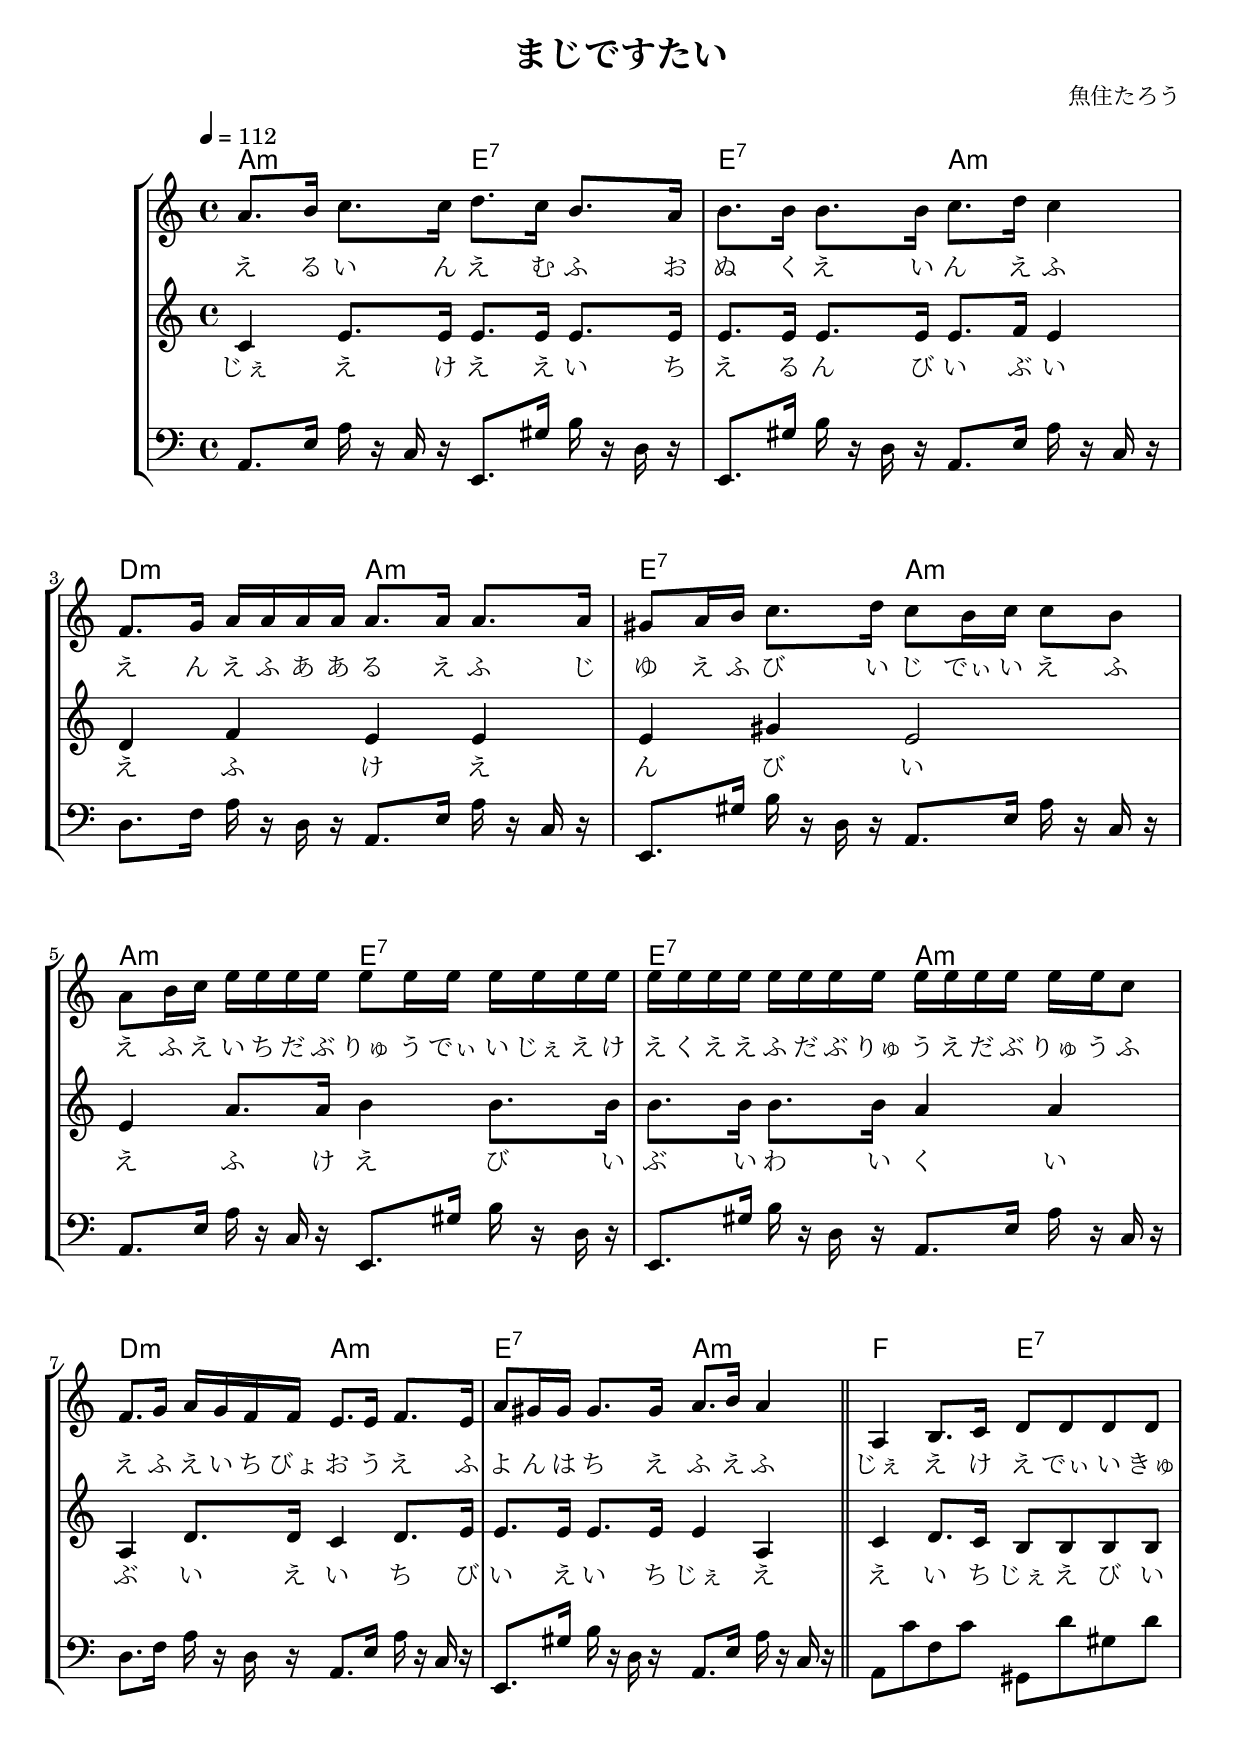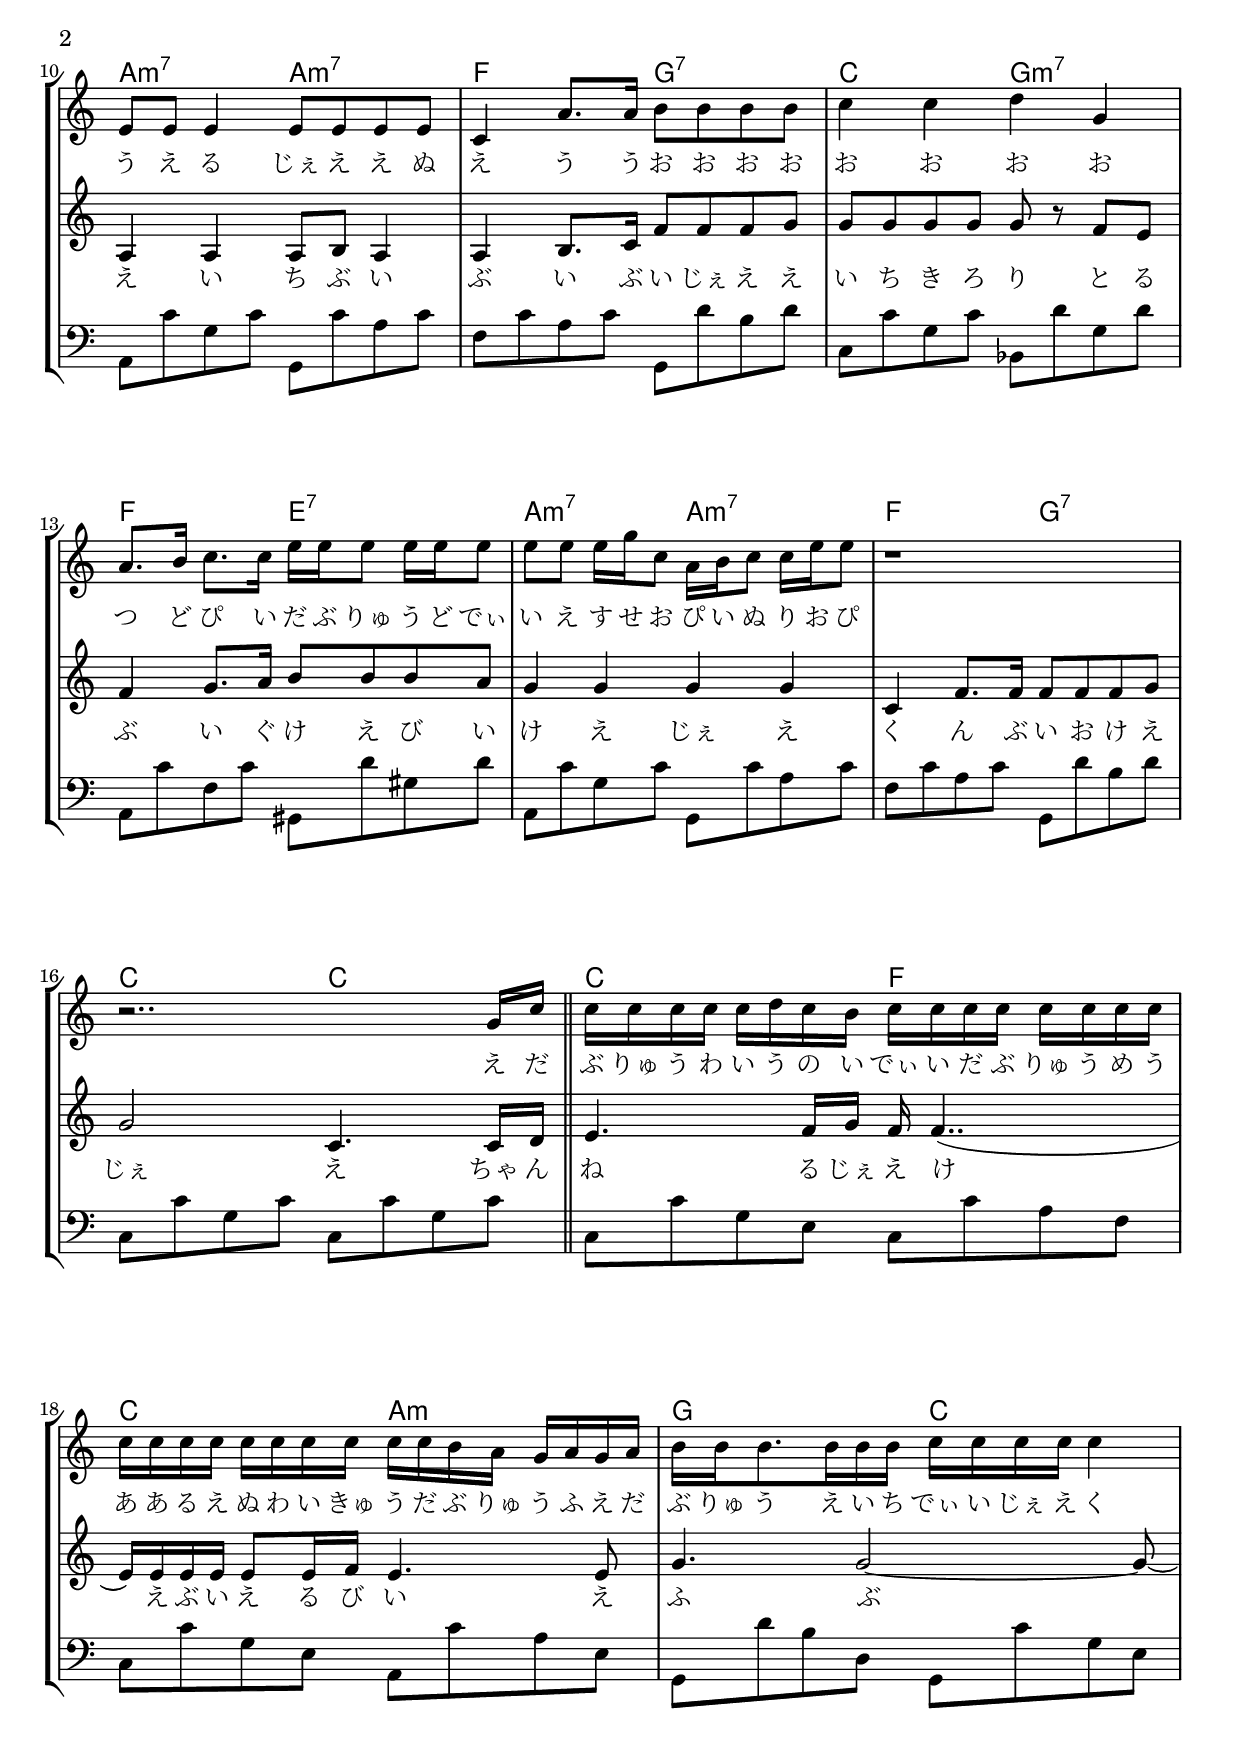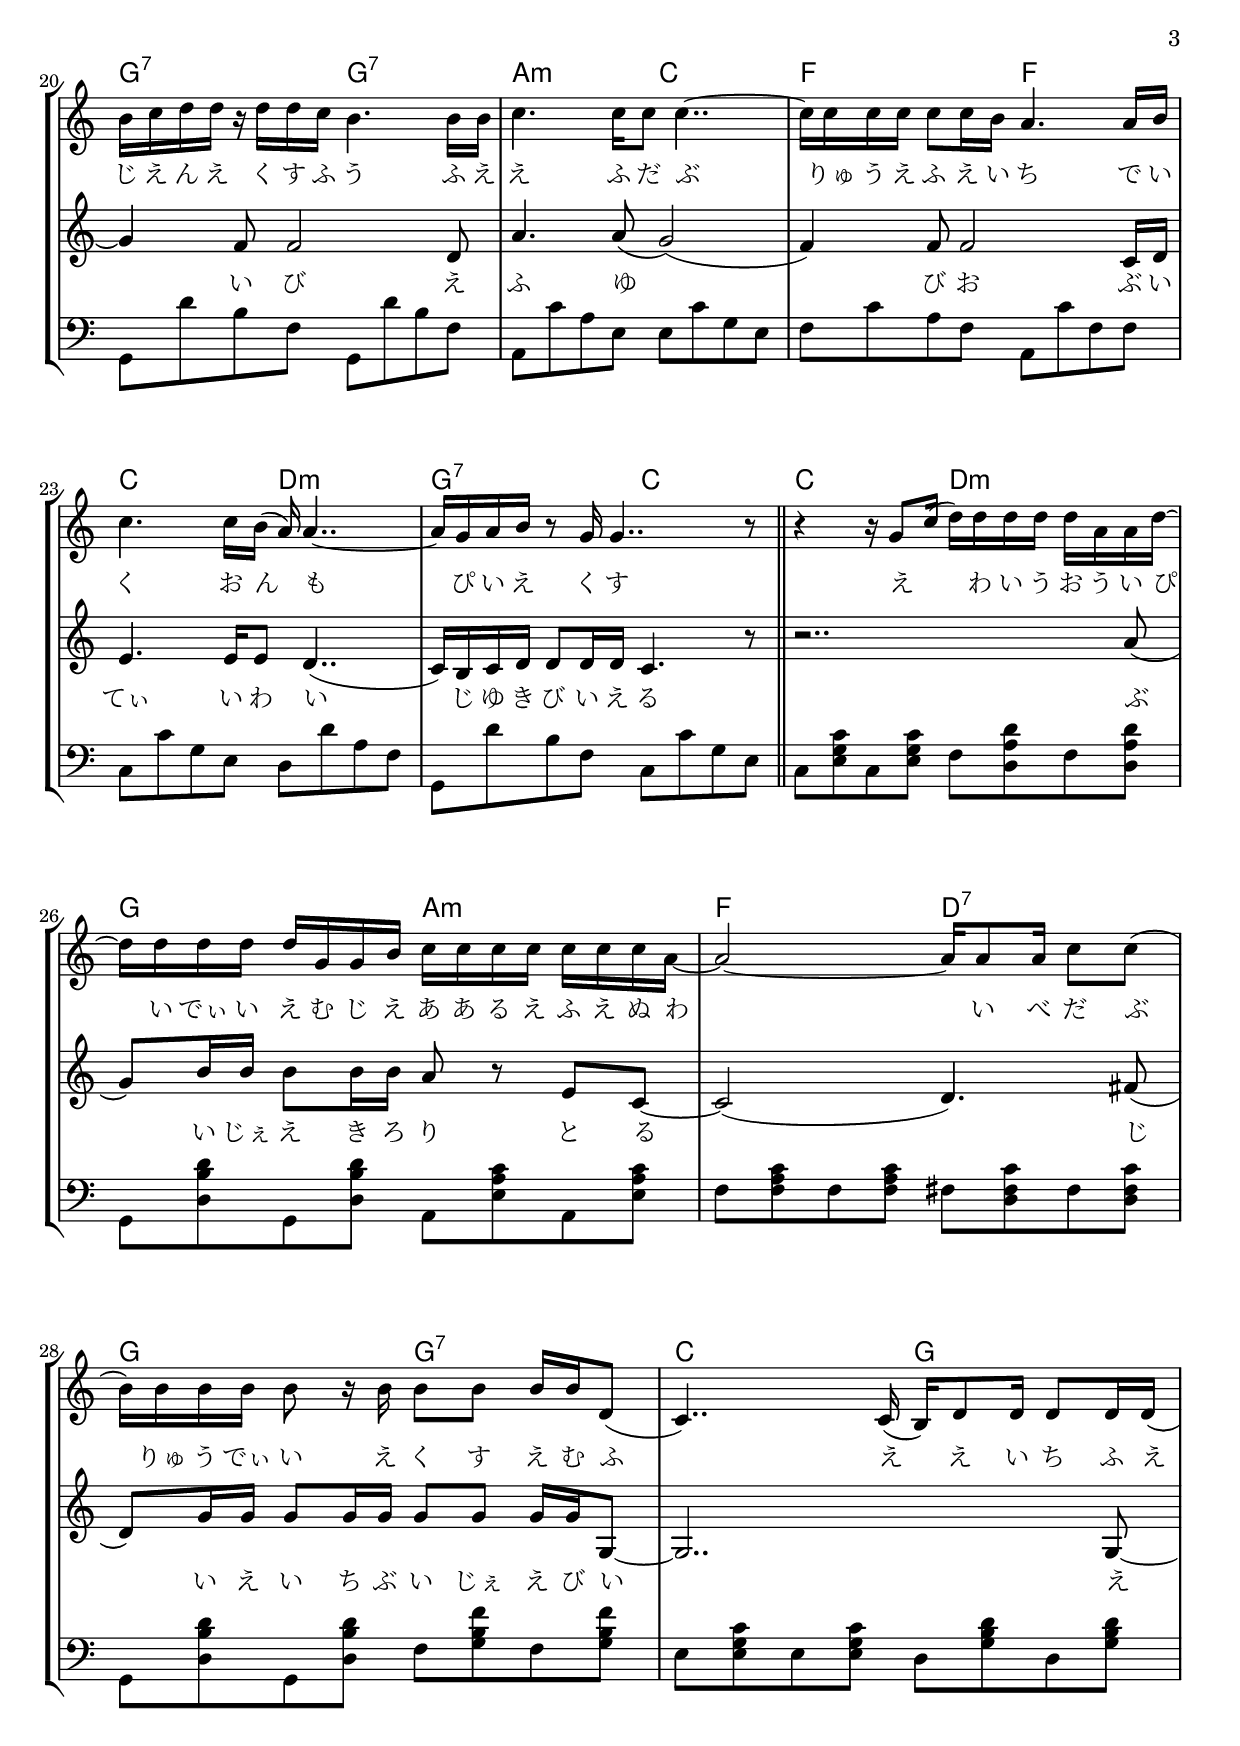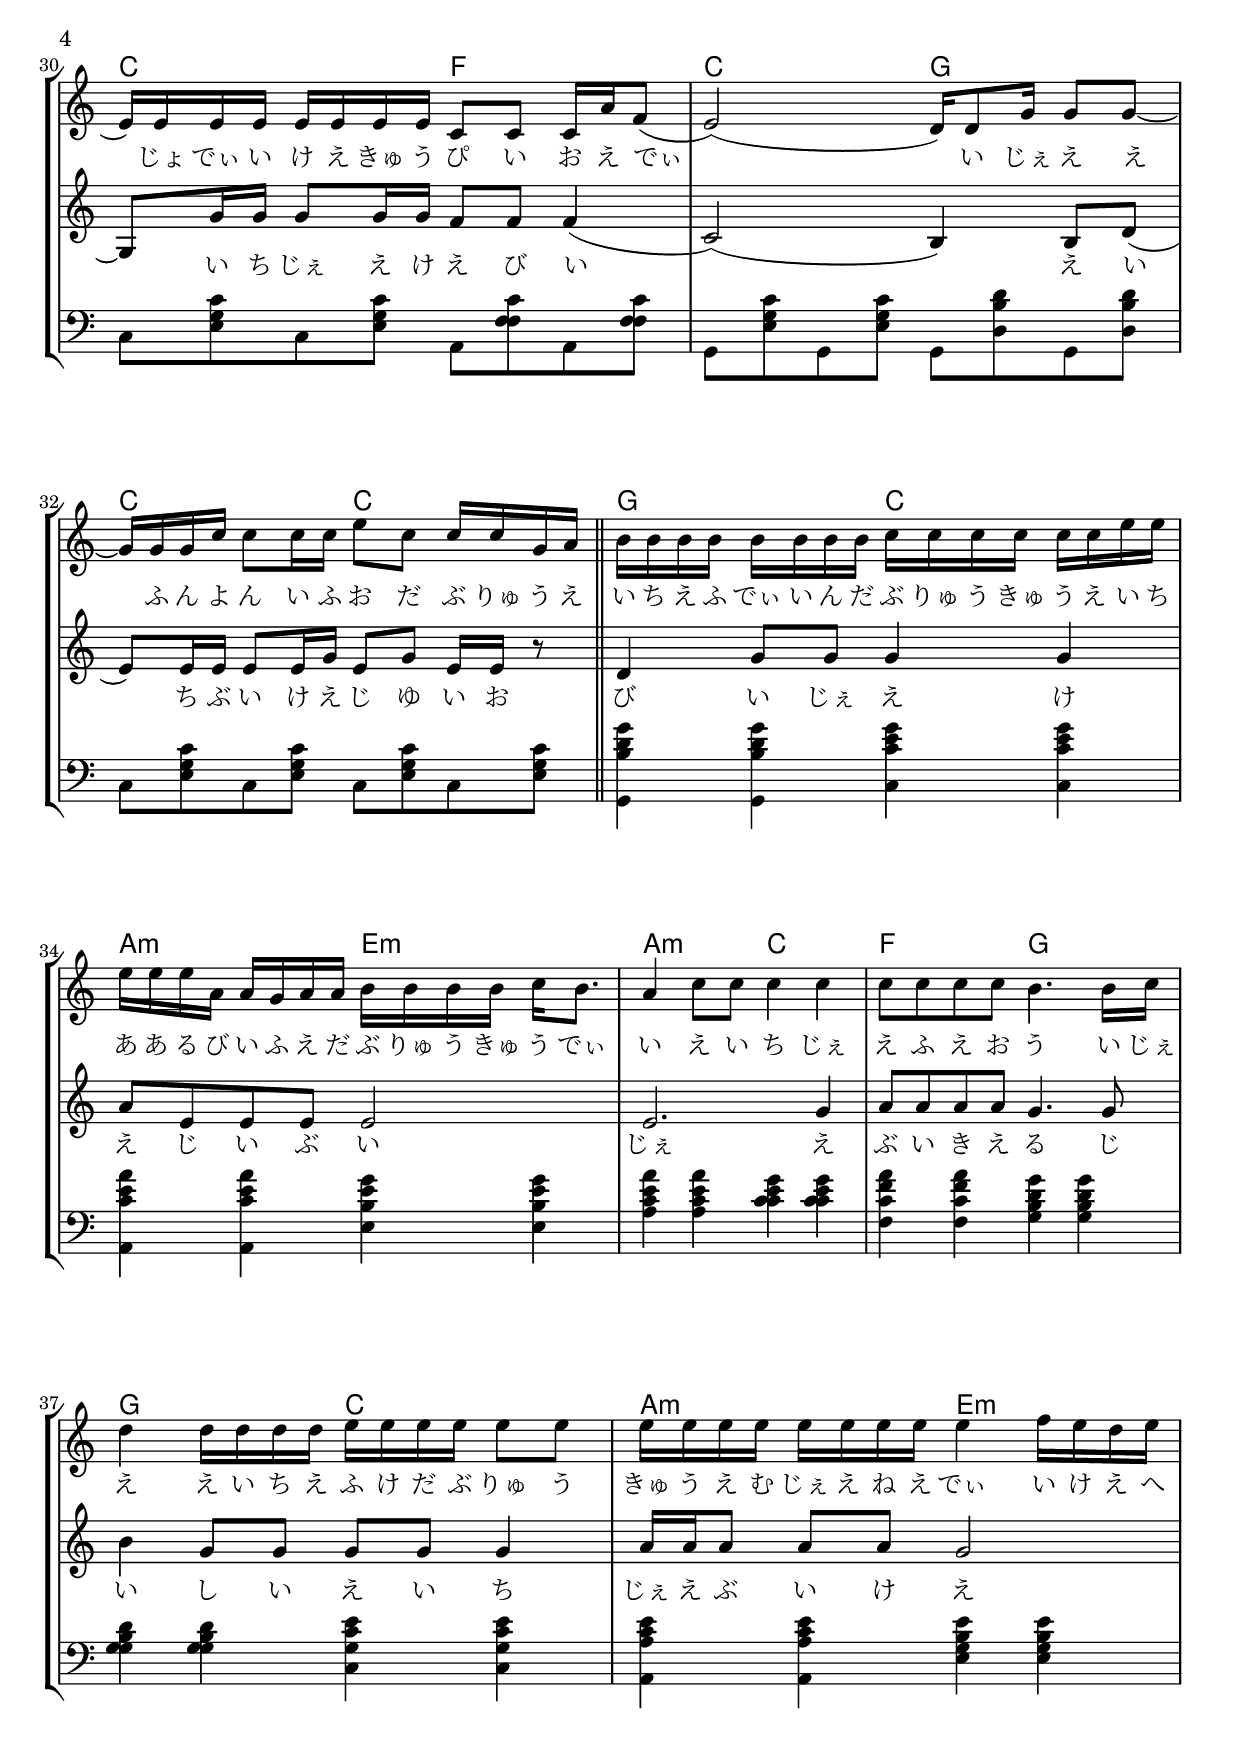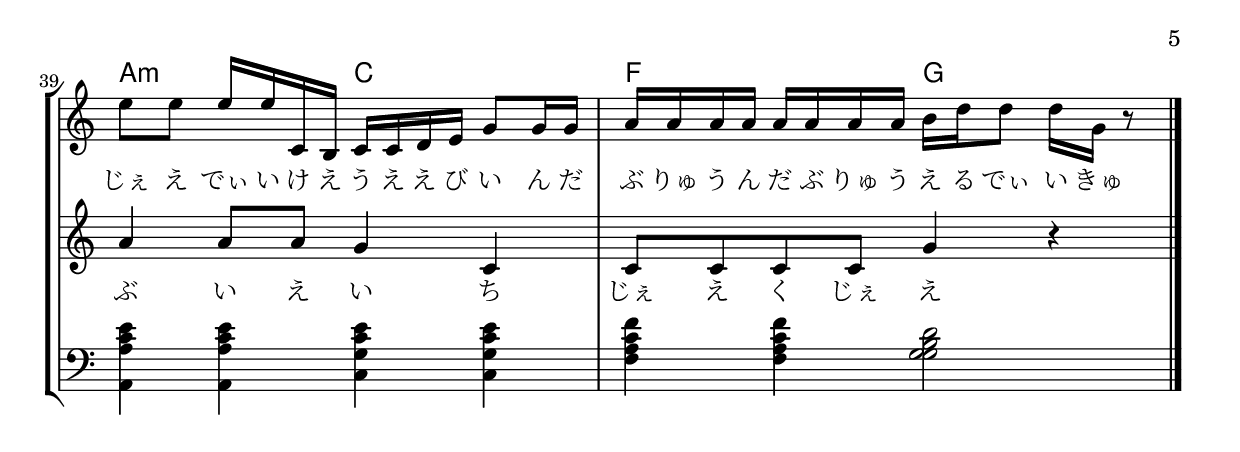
\version "2.12.1"

\header {
	title = \markup {まじですたい}
	composer = \markup \center-column {魚住たろう}
}

harmony = \chordmode {
	a2:m e:7 e:7 a:m d:m a:m e:7 a:m a:m e:7 e:7 a:m d:m a:m e:7 a:m 

	f e:7 a:min7 a:min7 f g:7 c g:min7 f e:7 a:min7 a:min7 f g:7 c c 

	c f c a:m g c g:7 g:7 a:m c f f c d:m g:7 c 

	c d:m g a:m f d:7 g g:7 c g c f c g c c 

	g c a:m e:m a:m c f g g c a:m e:m a:m c f g 
}

melody = {
	\set Staff.midiInstrument = #"Harmonica"
		\key c \major
	\tempo 4 = 112
a'8.  b'16  c''8.  c''16  d''8.  c''16  b'8.  a'16 
	b'8.  b'16  b'8.  b'16  c''8.  d''16  c''4 
	f'8.  g'16  a'16  a'16  a'16  a'16  a'8.  a'16  a'8.  a'16 
	gis'8  a'16  b'16  c''8.  d''16  c''8  b'16  c''16  c''8  b'8 
	a'8  b'16  c''16  e''16  e''16  e''16  e''16  e''8  e''16  e''16  e''16  e''16  e''16  e''16 
	e''16  e''16  e''16  e''16  e''16  e''16  e''16  e''16  e''16  e''16  e''16  e''16  e''16  e''16  c''8 
	f'8.  g'16  a'16  g'16  f'16  f'16  e'8.  e'16  f'8.  e'16 
	a'8  gis'16  gis'16  gis'8.  gis'16  a'8.  b'16  a'4
	\set Staff.midiInstrument = #"Harmonica"
	a4  b8.  c'16  d'8  d'8  d'8  d'8 
	e'8  e'8  e'4  e'8  e'8  e'8  e'8 
	c'4  a'8.  a'16  b'8  b'8  b'8  b'8 
	c''4  c''4  d''4  g'4 
	a'8.  b'16  c''8.  c''16  e''16  e''16  e''8  e''16  e''16  e''8 
	e''8  e''8  e''16  g''16  c''8  a'16  b'16  c''8  c''16  e''16  e''8
	r1 r2.. 	\set Staff.midiInstrument = #"Harmonica"
	g'16  c''16 
	c''16  c''16  c''16  c''16  c''16  d''16  c''16  b'16  c''16  c''16  c''16  c''16  c''16  c''16  c''16  c''16 
	c''16  c''16  c''16  c''16  c''16  c''16  c''16  c''16  c''16  c''16  b'16  a'16  g'16  a'16  g'16  a'16 
	b'16  b'16  b'8.  b'16  b'16  b'16  c''16  c''16  c''16  c''16  c''4 
	b'16  c''16  d''16  d''16  r16  d''16  d''16  c''16  b'4.  b'16  b'16 
	c''4.  c''16  c''8  c''4..~ 
	c''16  c''16  c''16  c''16  c''8  c''16  b'16  a'4.  a'16  b'16 
	c''4.  c''16  b'16  (a'16)  a'4..~ 
	a'16  g'16  a'16  b'16  r8  g'16  g'4..  	r8 	\set Staff.midiInstrument = #"Harmonica"
	r4~r16 g'8  c''16  (d''16)  d''16  d''16  d''16  d''16  a'16  a'16  d''16~ 
	d''16  d''16  d''16  d''16  d''16  g'16  g'16  b'16  c''16  c''16  c''16  c''16  c''16  c''16  c''16  a'16~ 
	a'2~a'16  a'8  a'16  c''8  c''8 
	(b'16)  b'16  b'16  b'16  b'8  r16  b'16  b'8  b'8  b'16  b'16  d'8 
	(c'4..)  c'16  (b16)  d'8  d'16  d'8  d'16  d'16 
	(e'16)  e'16  e'16  e'16  e'16  e'16  e'16  e'16  c'8  c'8  c'16  a'16  f'8 
	(e'2)  (d'16)  d'8  g'16  g'8  g'8~ 
	g'16  g'16  g'16  c''16  c''8  c''16  c''16  e''8  c''8  c''16  c''16  	\set Staff.midiInstrument = #"Harmonica"
	g'16  a'16 
	b'16  b'16  b'16  b'16  b'16  b'16  b'16  b'16  c''16  c''16  c''16  c''16  c''16  c''16  e''16  e''16 
	e''16  e''16  e''16  a'16  a'16  g'16  a'16  a'16  b'16  b'16  b'16  b'16  c''16  b'8. 
	a'4  c''8  c''8  c''4  c''4 
	c''8  c''8  c''8  c''8  b'4.  b'16  c''16 
	d''4  d''16  d''16  d''16  d''16  e''16  e''16  e''16  e''16  e''8  e''8 
	e''16  e''16  e''16  e''16  e''16  e''16  e''16  e''16  e''4  f''16  e''16  d''16  e''16 
	e''8  e''8  e''16  e''16  c'16  b16  c'16  c'16  d'16  e'16  g'8  g'16  g'16 
	a'16  a'16  a'16  a'16  a'16  a'16  a'16  a'16  b'16  d''16  d''8  d''16  g'16  	r8 	\bar "|."
}

words = \lyricmode {
	え  る  い  ん  え  む  ふ  お  ぬ  く  え  い  ん  え  ふ  え  ん  え  ふ  あ  あ  る  え  ふ  じ  ゆ  え  ふ  び  い  じ  でぃ  い  え  ふ  え  ふ  え  い  ち  だ  ぶ  りゅ  う  でぃ  い  じぇ  え  け  え  く  え  え  ふ  だ  ぶ  りゅ  う  え  だ  ぶ  りゅ  う  ふ  え  ふ  え  い  ち  びょ  お  う  え  ふ  よ  ん  は  ち  え  ふ  え  ふ  
	じぇ  え  け  え  でぃ  い  きゅ  う  え  る  じぇ  え  え  ぬ  え  う  う  お  お  お  お  お  お  お  お  つ  ど  ぴ  い  だ  ぶ  りゅ  う  ど  でぃ  い  え  す  せ  お  ぴ  い  ぬ  り  お  ぴ  
	え  だ  ぶ  りゅ  う  わ  い  う  の  い  でぃ  い  だ  ぶ  りゅ  う  め  う  あ  あ  る  え  ぬ  わ  い  きゅ  う  だ  ぶ  りゅ  う  ふ  え  だ  ぶ  りゅ  う  え  い  ち  でぃ  い  じぇ  え  く  じ  え  ん  え  く  す  ふ  う  ふ  え  え  ふ  だ  ぶ  りゅ  う  え  ふ  え  い  ち  で  い  く  お  ん  も  ぴ  い  え  く  す  
	え  わ  い  う  お  う  い  ぴ  い  でぃ  い  え  む  じ  え  あ  あ  る  え  ふ  え  ぬ  わ  い  べ  だ  ぶ  りゅ  う  でぃ  い  え  く  す  え  む  ふ  え  え  い  ち  ふ  え  じょ  でぃ  い  け  え  きゅ  う  ぴ  い  お  え  でぃ  い  じぇ  え  え  ふ  ん  よ  ん  い  ふ  お  だ  ぶ  りゅ  う  
	え  い  ち  え  ふ  でぃ  い  ん  だ  ぶ  りゅ  う  きゅ  う  え  い  ち  あ  あ  る  び  い  ふ  え  だ  ぶ  りゅ  う  きゅ  う  でぃ  い  え  い  ち  じぇ  え  ふ  え  お  う  い  じぇ  え  え  い  ち  え  ふ  け  だ  ぶ  りゅ  う  きゅ  う  え  む  じぇ  え  ね  え  でぃ  い  け  え  へ  じぇ  え  でぃ  い  け  え  う  え  え  び  い  ん  だ  ぶ  りゅ  う  ん  だ  ぶ  りゅ  う  え  る  でぃ  い  きゅ  う  
}

secondmelody = {
	\set Staff.midiInstrument = #"Viola"
		\key c \major
	\tempo 4 = 112
c'4  e'8.  e'16  e'8.  e'16  e'8.  e'16 
	e'8.  e'16  e'8.  e'16  e'8.  f'16  e'4 
	d'4  f'4  e'4  e'4 
	e'4  gis'4  e'2 
	e'4  a'8.  a'16  b'4  b'8.  b'16 
	b'8.  b'16  b'8.  b'16  a'4  a'4 
	a4  d'8.  d'16  c'4  d'8.  e'16 
	e'8.  e'16  e'8.  e'16  e'4  a4
	\set Staff.midiInstrument = #"Viola"
	c'4  d'8.  c'16  b8  b8  b8  b8 
	a4  a4  a8  b8  a4 
	a4  b8.  c'16  f'8  f'8  f'8  g'8 
	g'8  g'8  g'8  g'8  g'8  r8  f'8  e'8 
	f'4  g'8.  a'16  b'8  b'8  b'8  a'8 
	g'4  g'4  g'4  g'4 
	c'4  f'8.  f'16  f'8  f'8  f'8  g'8 
	g'2  c'4.  	\set Staff.midiInstrument = #"Viola"
	c'16  d'16 
	e'4.  f'16  g'16  f'16  f'4.. 
	(e'16)  e'16  e'16  e'16  e'8  e'16  f'16  e'4.  e'8 
	g'4.  g'2~g'8~ 
	g'4  f'8  f'2  d'8 
	a'4.  a'8  (g'2) 
	(f'4)  f'8  f'2  c'16  d'16 
	e'4.  e'16  e'8  d'4.. 
	(c'16)  b16  c'16  d'16  d'8  d'16  d'16  c'4.  	r8 	\set Staff.midiInstrument = #"Viola"
	r2.. a'8 
	(g'8)  b'16  b'16  b'8  b'16  b'16  a'8  r8  e'8  c'8~ 
	c'2  (d'4.)  fis'8 
	(d'8)  g'16  g'16  g'8  g'16  g'16  g'8  g'8  g'16  g'16  g8~ 
	g2..  g8~ 
	g8  g'16  g'16  g'8  g'16  g'16  f'8  f'8  f'4 
	(c'2)  (b4)  b8  d'8 
	(e'8)  e'16  e'16  e'8  e'16  g'16  e'8  g'8  e'16  e'16  	r8 	\set Staff.midiInstrument = #"Viola"
	 d'4  g'8  g'8  g'4  g'4 
	a'8  e'8  e'8  e'8  e'2 
	e'2.  g'4 
	a'8  a'8  a'8  a'8  g'4.  g'8 
	b'4  g'8  g'8  g'8  g'8  g'4 
	a'16  a'16  a'8  a'8  a'8  g'2 
	a'4  a'8  a'8  g'4  c'4 
	c'8  c'8  c'8  c'8  g'4  	r4 	\bar "|."
}

secondwords = \lyricmode {
	じぇ  え  け  え  え  い  ち  え  る  ん  び  い  ぶ  い  え  ふ  け  え  ん  び  い  え  ふ  け  え  び  い  ぶ  い  わ  い  く  い  ぶ  い  え  い  ち  び  い  え  い  ち  じぇ  え  
	え  い  ち  じぇ  え  び  い  え  い  ち  ぶ  い  ぶ  い  ぶ  い  じぇ  え  え  い  ち  き  ろ  り  と  る  ぶ  い  ぐ  け  え  び  い  け  え  じぇ  え  く  ん  ぶ  い  お  け  え  じぇ  え  
	ちゃ  ん  ね  る  じぇ  え  け  え  ぶ  い  え  る  び  い  え  ふ  ぶ  い  び  え  ふ  ゆ  び  お  ぶ  い  てぃ  い  わ  い  じ  ゆ  き  び  い  え  る  
	ぶ  い  じぇ  え  き  ろ  り  と  る  じ  い  え  い  ち  ぶ  い  じぇ  え  び  い  え  い  ち  じぇ  え  け  え  び  い  え  い  ち  ぶ  い  け  え  じ  ゆ  い  お  
	び  い  じぇ  え  け  え  じ  い  ぶ  い  じぇ  え  ぶ  い  き  え  る  じ  い  し  い  え  い  ち  じぇ  え  ぶ  い  け  え  ぶ  い  え  い  ち  じぇ  え  く  じぇ  え  
}

tempochange = {
	\tempo 4 = 112
	r1 | r1 | r1 | r1 | r1 | r1 | r1 | r1 \bar "||"
	\tempo 4 = 112
	r1 | r1 | r1 | r1 | r1 | r1 | r1 | r1 \bar "||"
	\tempo 4 = 112
	r1 | r1 | r1 | r1 | r1 | r1 | r1 | r1 \bar "||"
	\tempo 4 = 112
	r1 | r1 | r1 | r1 | r1 | r1 | r1 | r1 \bar "||"
	\tempo 4 = 112
	r1 | r1 | r1 | r1 | r1 | r1 | r1 | r1 \bar "|."
}

mainacc = {
	\clef bass
	\set Staff.midiInstrument = #"Ocarina"
	\key c \major
	\tempo 4 = 112
	a,8. e16 a16 r16 c16 r16
	e,8. gis16 b16 r16 d16 r16
	e,8. gis16 b16 r16 d16 r16
	a,8. e16 a16 r16 c16 r16
	d8. f16 a16 r16 d16 r16
	a,8. e16 a16 r16 c16 r16
	e,8. gis16 b16 r16 d16 r16
	a,8. e16 a16 r16 c16 r16
	a,8. e16 a16 r16 c16 r16
	e,8. gis16 b16 r16 d16 r16
	e,8. gis16 b16 r16 d16 r16
	a,8. e16 a16 r16 c16 r16
	d8. f16 a16 r16 d16 r16
	a,8. e16 a16 r16 c16 r16
	e,8. gis16 b16 r16 d16 r16
	a,8. e16 a16 r16 c16 r16
	\bar "||"

	\set Staff.midiInstrument = #"Ocarina"
	a,8 c' f c'
	gis,8 d' gis d'
	a,8 c' g c'
	g,8 c' a c'
	f8 c' a c'
	g,8 d' b d'
	c8 c' g c'
	bes,8 d' g d'
	a,8 c' f c'
	gis,8 d' gis d'
	a,8 c' g c'
	g,8 c' a c'
	f8 c' a c'
	g,8 d' b d'
	c8 c' g c'
	c8 c' g c'
	\bar "||"

	\set Staff.midiInstrument = #"Ocarina"
	c8 c' g e
	c8 c' a f
	c8 c' g e
	a,8 c' a e
	g,8 d' b d
	g,8 c' g e
	g,8 d' b f
	g,8 d' b f
	a,8 c' a e
	e8 c' g e
	f8 c' a f
	a,8 c' f f
	c8 c' g e
	d8 d' a f
	g,8 d' b f
	c8 c' g e
	\bar "||"

	\set Staff.midiInstrument = #"Ocarina"
	c8 <e g c'> c <e g c'>
	f8 <d a d'> f <d a d'>
	g,8 <d b d'> g, <d b d'>
	a,8 <e a c'> a, <e a c'>
	f8 <f a c'> f <f a c'>
	fis8 <d fis c'> fis <d fis c'>
	g,8 <d b d'> g, <d b d'>
	f8 <g b f'> f <g b f'>
	e8 <e g c'> e <e g c'>
	d8 <g b d'> d <g b d'>
	c8 <e g c'> c <e g c'>
	a,8 <f f c'> a, <f f c'>
	g,8 <e g c'> g, <e g c'>
	g,8 <d b d'> g, <d b d'>
	c8 <e g c'> c <e g c'>
	c8 <e g c'> c <e g c'>
	\bar "||"

	\set Staff.midiInstrument = #"Ocarina"
	<g, b d' g'>4 <g, b d' g'>4
	<c c' e' g'>4 <c c' e' g'>4
	<a, c' e' a'>4 <a, c' e' a'>4
	<e b e' g'>4 <e b e' g'>4
	<a c' e' a'>4 <a c' e' a'>4
	<c' c' e' g'>4 <c' c' e' g'>4
	<f c' f' a'>4 <f c' f' a'>4
	<g b d' g'>4 <g b d' g'>4
	<g g b d'>4 <g g b d'>4
	<c g c' e'>4 <c g c' e'>4
	<a, a c' e'>4 <a, a c' e'>4
	<e g b e'>4 <e g b e'>4
	<a, a c' e'>4 <a, a c' e'>4
	<c g c' e'>4 <c g c' e'>4
	<f a c' f'>4 <f a c' f'>4
	<g g b d'>2
	\bar "|."
}

subacc = {
	\clef bass
	\set Staff.midiInstrument = #"Pad 4 (choir)"
	\key c \major
	\tempo 4 = 112
	a,16 c <e a> c c c <e a> c
	e,16 d <gis b> d d d <gis b> d
	e,16 d <gis b> d d d <gis b> d
	a,16 c <e a> c c c <e a> c
	d16 d <f a> d d d <f a> d
	a,16 c <e a> c c c <e a> c
	e,16 d <gis b> d d d <gis b> d
	a,16 c <e a> c c c <e a> c
	a,16 c <e a> c c c <e a> c
	e,16 d <gis b> d d d <gis b> d
	e,16 d <gis b> d d d <gis b> d
	a,16 c <e a> c c c <e a> c
	d16 d <f a> d d d <f a> d
	a,16 c <e a> c c c <e a> c
	e,16 d <gis b> d d d <gis b> d
	a,16 c <e a> c c c <e a> c
	\bar "||"

	\set Staff.midiInstrument = #"Pad 4 (choir)"
	a,8 <f f c'>16 <f f c'>16   <f f c'>16 <f f c'>16   f16 <f f c'>16
	gis,8 <e gis d'>16 <e gis d'>16   <e gis d'>16 <e gis d'>16   e16 <e gis d'>16
	a,8 <e g c'>16 <e g c'>16   <e g c'>16 <e g c'>16   e16 <e g c'>16
	g,8 <e a c'>16 <e a c'>16   <e a c'>16 <e a c'>16   e16 <e a c'>16
	f8 <f a c'>16 <f a c'>16   <f a c'>16 <f a c'>16   f16 <f a c'>16
	g,8 <f b d'>16 <f b d'>16   <f b d'>16 <f b d'>16   f16 <f b d'>16
	c8 <e g c'>16 <e g c'>16   <e g c'>16 <e g c'>16   e16 <e g c'>16
	bes,8 <f g d'>16 <f g d'>16   <f g d'>16 <f g d'>16   f16 <f g d'>16
	a,8 <f f c'>16 <f f c'>16   <f f c'>16 <f f c'>16   f16 <f f c'>16
	gis,8 <e gis d'>16 <e gis d'>16   <e gis d'>16 <e gis d'>16   e16 <e gis d'>16
	a,8 <e g c'>16 <e g c'>16   <e g c'>16 <e g c'>16   e16 <e g c'>16
	g,8 <e a c'>16 <e a c'>16   <e a c'>16 <e a c'>16   e16 <e a c'>16
	f8 <f a c'>16 <f a c'>16   <f a c'>16 <f a c'>16   f16 <f a c'>16
	g,8 <f b d'>16 <f b d'>16   <f b d'>16 <f b d'>16   f16 <f b d'>16
	c8 <e g c'>16 <e g c'>16   <e g c'>16 <e g c'>16   e16 <e g c'>16
	c8 <e g c'>16 <e g c'>16   <e g c'>16 <e g c'>16   e16 <e g c'>16
	\bar "||"

	\set Staff.midiInstrument = #"Pad 4 (choir)"
	c8 c' <e g> c'
	c8 c' <f a> c'
	c8 c' <e g> c'
	a,8 c' <e a> c'
	g,8 d' <d b> d'
	g,8 c' <e g> c'
	g,8 d' <f b> d'
	g,8 d' <f b> d'
	a,8 c' <e a> c'
	e8 c' <e g> c'
	f8 c' <f a> c'
	a,8 c' <f f> c'
	c8 c' <e g> c'
	d8 d' <f a> d'
	g,8 d' <f b> d'
	c8 c' <e g> c'
	\bar "||"

	\set Staff.midiInstrument = #"Pad 4 (choir)"
	c8. g16 c'16 r16 e16 r16
	f8. a16 d'16 r16 d16 r16
	g,8. b16 d'16 r16 d16 r16
	a,8. a16 c'16 r16 e16 r16
	f8. a16 c'16 r16 f16 r16
	fis8. fis16 c'16 r16 d16 r16
	g,8. b16 d'16 r16 d16 r16
	f8. b16 f'16 r16 g16 r16
	e8. g16 c'16 r16 e16 r16
	d8. b16 d'16 r16 g16 r16
	c8. g16 c'16 r16 e16 r16
	a,8. f16 c'16 r16 f16 r16
	g,8. g16 c'16 r16 e16 r16
	g,8. b16 d'16 r16 d16 r16
	c8. g16 c'16 r16 e16 r16
	c8. g16 c'16 r16 e16 r16
	\bar "||"

	\set Staff.midiInstrument = #"Pad 4 (choir)"
	<g, d' g'>16 b16 <d' g'>16 b16   <g, d' g'>16 b16 <d' g'>16 b16
	<c e' g'>16 c'16 <e' g'>16 c'16   <c e' g'>16 c'16 <e' g'>16 c'16
	<a, e' a'>16 c'16 <e' a'>16 c'16   <a, e' a'>16 c'16 <e' a'>16 c'16
	<e e' g'>16 b16 <e' g'>16 b16   <e e' g'>16 b16 <e' g'>16 b16
	<a e' a'>16 c'16 <e' a'>16 c'16   <a e' a'>16 c'16 <e' a'>16 c'16
	<c' e' g'>16 c'16 <e' g'>16 c'16   <c' e' g'>16 c'16 <e' g'>16 c'16
	<f f' a'>16 c'16 <f' a'>16 c'16   <f f' a'>16 c'16 <f' a'>16 c'16
	<g d' g'>16 b16 <d' g'>16 b16   <g d' g'>16 b16 <d' g'>16 b16
	<g b d'>16 g16 <b d'>16 g16   <g b d'>16 g16 <b d'>16 g16
	<c c' e'>16 g16 <c' e'>16 g16   <c c' e'>16 g16 <c' e'>16 g16
	<a, c' e'>16 a16 <c' e'>16 a16   <a, c' e'>16 a16 <c' e'>16 a16
	<e b e'>16 g16 <b e'>16 g16   <e b e'>16 g16 <b e'>16 g16
	<a, c' e'>16 a16 <c' e'>16 a16   <a, c' e'>16 a16 <c' e'>16 a16
	<c c' e'>16 g16 <c' e'>16 g16   <c c' e'>16 g16 <c' e'>16 g16
	<f c' f'>16 a16 <c' f'>16 a16   <f c' f'>16 a16 <c' f'>16 a16
	<g g b d'>8 <g g b d'>8 <g g b d'>4
	\bar "|."
}

percA = {
	\drummode {
	r4 sn2 sn8. sn16  |r4 sn2 sn8. sn16  |r4 sn2 sn8. sn16  |r4 sn2 sn8. sn16  |r4 sn2 sn8. sn16  |r4 sn2 sn8. sn16  |r4 sn2 sn8. sn16  |r8 sn8 sn4 sn8 sn8 sn16 sn8 sn16  \bar "||"
	r4 sn2 sn8. sn16  |r4 sn2 sn8. sn16  |r4 sn2 sn8. sn16  |r4 sn2 sn8. sn16  |r4 sn2 sn8. sn16  |r4 sn2 sn8. sn16  |r4 sn2 sn8. sn16  |r8 sn8 sn4 sn8 sn8 sn16 sn8 sn16  \bar "||"
	r4 sn2 sn8. sn16  |r4 sn2 sn8. sn16  |r4 sn2 sn8. sn16  |r4 sn2 sn8. sn16  |r4 sn2 sn8. sn16  |r4 sn2 sn8. sn16  |r4 sn2 sn8. sn16  |r8 sn8 sn4 sn8 sn8 sn16 sn8 sn16  \bar "||"
	r4 sn2 sn8. sn16  |r4 sn2 sn8. sn16  |r4 sn2 sn8. sn16  |r4 sn2 sn8. sn16  |r4 sn2 sn8. sn16  |r4 sn2 sn8. sn16  |r4 sn2 sn8. sn16  |r8 sn8 sn4 sn8 sn8 sn16 sn8 sn16  \bar "||"
	r4 sn2 sn8. sn16  |r4 sn2 sn8. sn16  |r4 sn2 sn8. sn16  |r4 sn2 sn8. sn16  |r4 sn2 sn8. sn16  |r4 sn2 sn8. sn16  |r4 sn2 sn8. sn16  |r8 sn8 sn4 sn8 sn8 sn16 sn8 sn16  \bar "|."
	}
}

percB = {
	\drummode {
	r4. r16 tommh8 tommh4. r16  |r1  |r4. r16 tommh8 tommh4. r16  |r1  |r4. r16 tommh8 tommh4. r16  |r1  |r4. r16 tommh8 tommh4. r16  |r1  \bar "||"
	r4. r16 tommh8 tommh4. r16  |r1  |r4. r16 tommh8 tommh4. r16  |r1  |r4. r16 tommh8 tommh4. r16  |r1  |r4. r16 tommh8 tommh4. r16  |r1  \bar "||"
	r4. r16 tommh8 tommh4. r16  |r1  |r4. r16 tommh8 tommh4. r16  |r1  |r4. r16 tommh8 tommh4. r16  |r1  |r4. r16 tommh8 tommh4. r16  |r1  \bar "||"
	r4. r16 tommh8 tommh4. r16  |r1  |r4. r16 tommh8 tommh4. r16  |r1  |r4. r16 tommh8 tommh4. r16  |r1  |r4. r16 tommh8 tommh4. r16  |r1  \bar "||"
	r4. r16 tommh8 tommh4. r16  |r1  |r4. r16 tommh8 tommh4. r16  |r1  |r4. r16 tommh8 tommh4. r16  |r1  |r4. r16 tommh8 tommh4. r16  |r1  \bar "|."
	}
}

percC = {
	\drummode {
	r8 toml8 toml8 toml8 toml8 toml8 toml8 toml8  |toml8 toml8 toml8 toml8 toml8 toml8 toml8 toml8  |toml8 toml8 toml8 toml8 toml8 toml8 toml8 toml8  |toml8 toml8 toml8 toml8 toml8 toml8 toml8 toml8  |r8 toml8 toml8 toml8 toml8 toml8 toml8 toml8  |toml8 toml8 toml8 toml8 toml8 toml8 toml8 toml8  |toml8 toml8 toml8 toml8 toml8 toml8 toml8 toml8  |toml8 toml8 toml8 toml8 toml8 toml8 toml8 toml8  \bar "||"
	r8 toml8 toml8 toml8 toml8 toml8 toml8 toml8  |toml8 toml8 toml8 toml8 toml8 toml8 toml8 toml8  |toml8 toml8 toml8 toml8 toml8 toml8 toml8 toml8  |toml8 toml8 toml8 toml8 toml8 toml8 toml8 toml8  |r8 toml8 toml8 toml8 toml8 toml8 toml8 toml8  |toml8 toml8 toml8 toml8 toml8 toml8 toml8 toml8  |toml8 toml8 toml8 toml8 toml8 toml8 toml8 toml8  |toml8 toml8 toml8 toml8 toml8 toml8 toml8 toml8  \bar "||"
	r8 toml8 toml8 toml8 toml8 toml8 toml8 toml8  |toml8 toml8 toml8 toml8 toml8 toml8 toml8 toml8  |toml8 toml8 toml8 toml8 toml8 toml8 toml8 toml8  |toml8 toml8 toml8 toml8 toml8 toml8 toml8 toml8  |r8 toml8 toml8 toml8 toml8 toml8 toml8 toml8  |toml8 toml8 toml8 toml8 toml8 toml8 toml8 toml8  |toml8 toml8 toml8 toml8 toml8 toml8 toml8 toml8  |toml8 toml8 toml8 toml8 toml8 toml8 toml8 toml8  \bar "||"
	r8 toml8 toml8 toml8 toml8 toml8 toml8 toml8  |toml8 toml8 toml8 toml8 toml8 toml8 toml8 toml8  |toml8 toml8 toml8 toml8 toml8 toml8 toml8 toml8  |toml8 toml8 toml8 toml8 toml8 toml8 toml8 toml8  |r8 toml8 toml8 toml8 toml8 toml8 toml8 toml8  |toml8 toml8 toml8 toml8 toml8 toml8 toml8 toml8  |toml8 toml8 toml8 toml8 toml8 toml8 toml8 toml8  |toml8 toml8 toml8 toml8 toml8 toml8 toml8 toml8  \bar "||"
	r8 toml8 toml8 toml8 toml8 toml8 toml8 toml8  |toml8 toml8 toml8 toml8 toml8 toml8 toml8 toml8  |toml8 toml8 toml8 toml8 toml8 toml8 toml8 toml8  |toml8 toml8 toml8 toml8 toml8 toml8 toml8 toml8  |r8 toml8 toml8 toml8 toml8 toml8 toml8 toml8  |toml8 toml8 toml8 toml8 toml8 toml8 toml8 toml8  |toml8 toml8 toml8 toml8 toml8 toml8 toml8 toml8  |toml8 toml8 toml8 toml8 toml8 toml8 toml8 toml8  \bar "|."
	}
}

percD = {
	\drummode {
	r1  |r4. r16 tomfh8 tomfh4. r16  |r1  |r4. r16 tomfh8 tomfh4. r16  |r1  |r4. r16 tomfh8 tomfh4. r16  |r1  |r4. r16 tomfh2 r16  \bar "||"
	r1  |r4. r16 tomfh8 tomfh4. r16  |r1  |r4. r16 tomfh8 tomfh4. r16  |r1  |r4. r16 tomfh8 tomfh4. r16  |r1  |r4. r16 tomfh2 r16  \bar "||"
	r1  |r4. r16 tomfh8 tomfh4. r16  |r1  |r4. r16 tomfh8 tomfh4. r16  |r1  |r4. r16 tomfh8 tomfh4. r16  |r1  |r4. r16 tomfh2 r16  \bar "||"
	r1  |r4. r16 tomfh8 tomfh4. r16  |r1  |r4. r16 tomfh8 tomfh4. r16  |r1  |r4. r16 tomfh8 tomfh4. r16  |r1  |r4. r16 tomfh2 r16  \bar "||"
	r1  |r4. r16 tomfh8 tomfh4. r16  |r1  |r4. r16 tomfh8 tomfh4. r16  |r1  |r4. r16 tomfh8 tomfh4. r16  |r1  |r4. r16 tomfh2 r16  \bar "|."
	}
}

percE = {
	\drummode {
	bd4. r16 bd8. bd4.  |bd8. bd4. r16 bd4 bd8  |bd8. bd4 bd8. bd4.  |bd8. bd4. r16 bd4 bd8  |bd4. r16 bd8. bd4.  |bd8. bd4. r16 bd4 bd8  |bd8. bd4 bd8. bd4.  |bd4. bd8 bd4 r16 bd8.  \bar "||"
	bd4. r16 bd8. bd4.  |bd8. bd4. r16 bd4 bd8  |bd8. bd4 bd8. bd4.  |bd8. bd4. r16 bd4 bd8  |bd4. r16 bd8. bd4.  |bd8. bd4. r16 bd4 bd8  |bd8. bd4 bd8. bd4.  |bd4. bd8 bd4 r16 bd8.  \bar "||"
	bd4. r16 bd8. bd4.  |bd8. bd4. r16 bd4 bd8  |bd8. bd4 bd8. bd4.  |bd8. bd4. r16 bd4 bd8  |bd4. r16 bd8. bd4.  |bd8. bd4. r16 bd4 bd8  |bd8. bd4 bd8. bd4.  |bd4. bd8 bd4 r16 bd8.  \bar "||"
	bd4. r16 bd8. bd4.  |bd8. bd4. r16 bd4 bd8  |bd8. bd4 bd8. bd4.  |bd8. bd4. r16 bd4 bd8  |bd4. r16 bd8. bd4.  |bd8. bd4. r16 bd4 bd8  |bd8. bd4 bd8. bd4.  |bd4. bd8 bd4 r16 bd8.  \bar "||"
	bd4. r16 bd8. bd4.  |bd8. bd4. r16 bd4 bd8  |bd8. bd4 bd8. bd4.  |bd8. bd4. r16 bd4 bd8  |bd4. r16 bd8. bd4.  |bd8. bd4. r16 bd4 bd8  |bd8. bd4 bd8. bd4.  |bd4. bd8 bd4 r16 bd8.  \bar "|."
	}
}

percF = {
	\drummode {
	cymc1  |r1 |r1 |r1 |cymc1  |r1 |r1 |r1 \bar "||"
	cymc1  |r1 |r1 |r1 |cymc1  |r1 |r1 |r1 \bar "||"
	cymc1  |r1 |r1 |r1 |cymc1  |r1 |r1 |r1 \bar "||"
	cymc1  |r1 |r1 |r1 |cymc1  |r1 |r1 |r1 \bar "||"
	cymc1  |r1 |r1 |r1 |cymc1  |r1 |r1 |r1 \bar "|."
	}
}

\score {
	<<
		\new StaffGroup <<
			\new ChordNames {\harmony}
			\new Voice = "melody" {\melody}
			\new Lyrics \lyricsto "melody" \words
			\new Voice = "secondmelody" {\secondmelody}
			\new Lyrics \lyricsto "secondmelody" \secondwords
			\new Staff = "mainacc" {\mainacc}
		>>
	>>
	\layout { }
}
